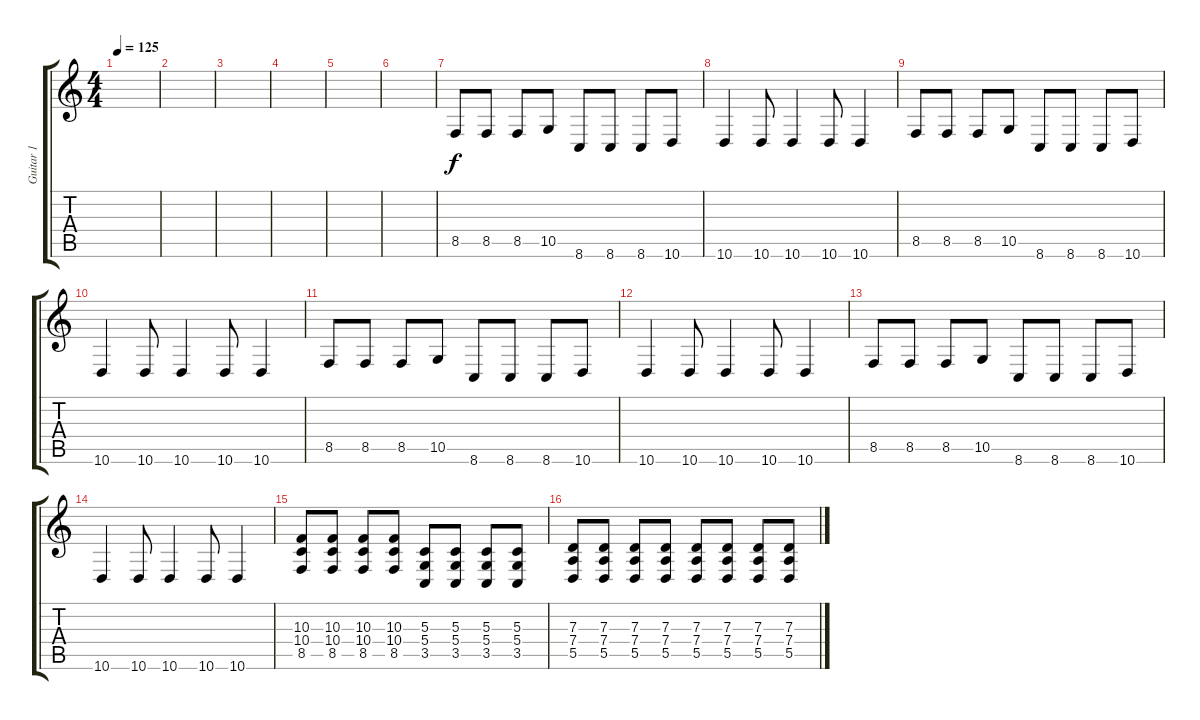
\track ("Guitar 1" "Guitar 1") {instrument lead4chiff}
\staff {score tabs}
\tuning (E4 B3 G3 D3 A2 E2) {hide}
\ts (4 4)
\tempo 125
\clef g2
\ks c
|
|
|
|
|
|
8.5.8{instrument lead4chiff} 8.5.8 8.5.8 10.5.8 8.6.8 8.6.8 8.6.8 10.6.8 |
10.6.4 10.6.8 10.6.4 10.6.8 10.6.4 |
8.5.8 8.5.8 8.5.8 10.5.8 8.6.8 8.6.8 8.6.8 10.6.8 |
10.6.4 10.6.8 10.6.4 10.6.8 10.6.4 |
8.5.8 8.5.8 8.5.8 10.5.8 8.6.8 8.6.8 8.6.8 10.6.8 |
10.6.4 10.6.8 10.6.4 10.6.8 10.6.4 |
8.5.8 8.5.8 8.5.8 10.5.8 8.6.8 8.6.8 8.6.8 10.6.8 |
10.6.4 10.6.8 10.6.4 10.6.8 10.6.4 |
(10.3 10.4 8.5).8{instrument distortionguitar} (10.3 10.4 8.5).8 (10.3 10.4 8.5).8 (10.3 10.4 8.5).8 (5.3 5.4 3.5).8 (5.3 5.4 3.5).8 (5.3 5.4 3.5).8 (5.3 5.4 3.5).8 |
(7.3 7.4 5.5).8 (7.3 7.4 5.5).8 (7.3 7.4 5.5).8 (7.3 7.4 5.5).8 (7.3 7.4 5.5).8 (7.3 7.4 5.5).8 (7.3 7.4 5.5).8 (7.3 7.4 5.5).8
